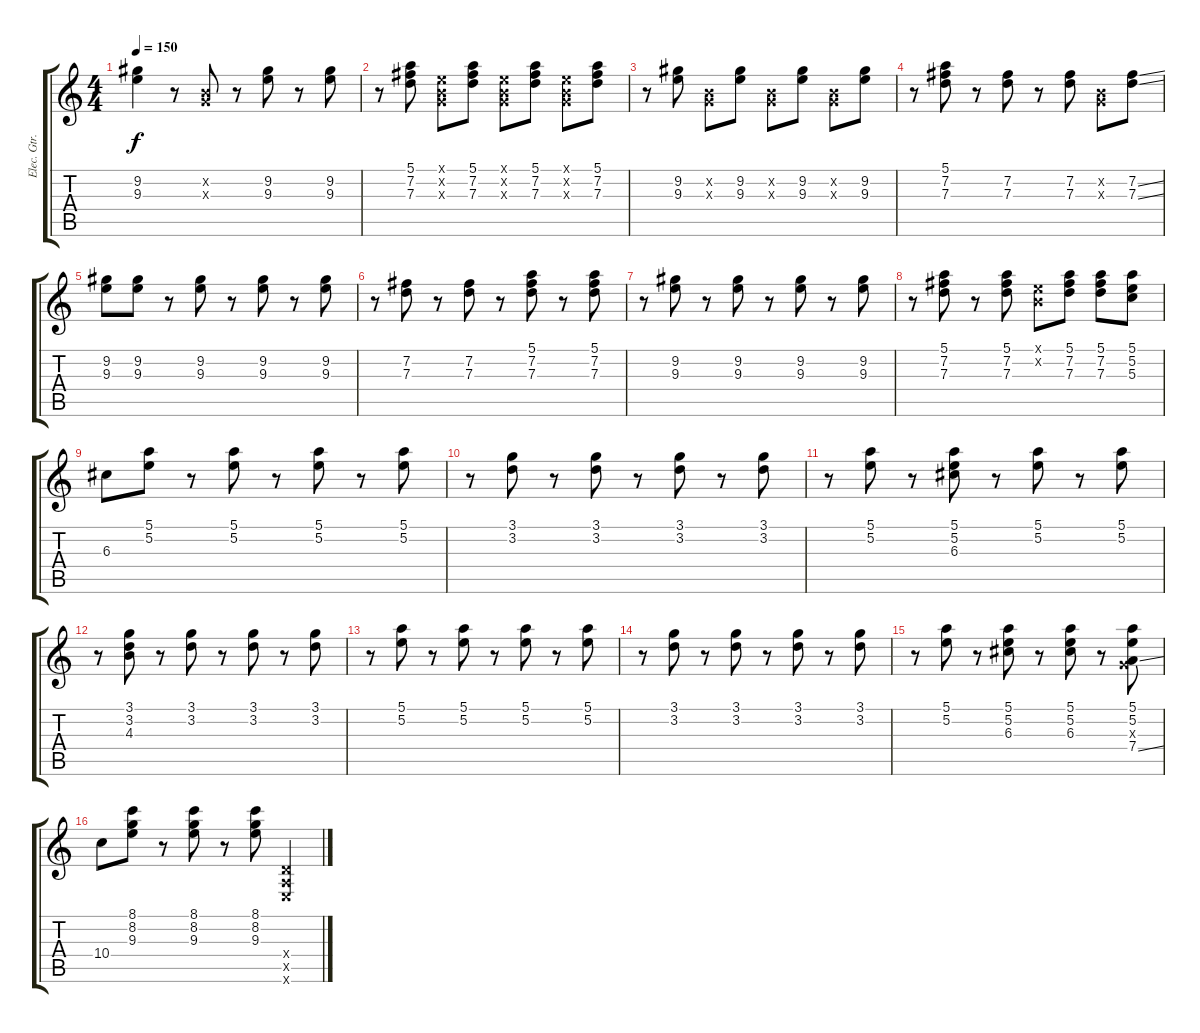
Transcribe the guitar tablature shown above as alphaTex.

\track ("Elec. Gtr." "Elec. Gtr.") {instrument electricguitarclean}
\staff {score tabs}
\tuning (E4 B3 G3 D3 A2 E2) {hide}
\ts (4 4)
\tempo 150
\clef g2
\ks c
(9.2 9.3).4{dy f} r.8 (0.2{x} 0.3{x}).8 r.8 (9.2 9.3).8 r.8 (9.2 9.3).8 |
r.8 (5.1 7.2 7.3).8 (0.1{x} 0.2{x} 0.3{x}).8 (5.1 7.2 7.3).8 (0.1{x} 0.2{x} 0.3{x}).8 (5.1 7.2 7.3).8 (0.1{x} 0.2{x} 0.3{x}).8 (5.1 7.2 7.3).8 |
r.8 (9.2 9.3).8 (0.2{x} 0.3{x}).8 (9.2 9.3).8 (0.2{x} 0.3{x}).8 (9.2 9.3).8 (0.2{x} 0.3{x}).8 (9.2 9.3).8 |
r.8 (5.1 7.2 7.3).8 r.8 (7.2 7.3).8 r.8 (7.2 7.3).8 (0.2{x} 0.3{x}).8 (7.2{ss} 7.3{ss}).8 |
(9.2 9.3).8 (9.2 9.3).8 r.8 (9.2 9.3).8 r.8 (9.2 9.3).8 r.8 (9.2 9.3).8 |
r.8 (7.2 7.3).8 r.8 (7.2 7.3).8 r.8 (5.1 7.2 7.3).8 r.8 (5.1 7.2 7.3).8 |
r.8 (9.2 9.3).8 r.8 (9.2 9.3).8 r.8 (9.2 9.3).8 r.8 (9.2 9.3).8 |
r.8 (5.1 7.2 7.3).8 r.8 (5.1 7.2 7.3).8 (0.1{x} 0.2{x}).8 (5.1 7.2 7.3).8 (5.1 7.2 7.3).8 (5.1 5.2 5.3).8 |
6.3.8 (5.1 5.2).8 r.8 (5.1 5.2).8 r.8 (5.1 5.2).8 r.8 (5.1 5.2).8 |
r.8 (3.1 3.2).8 r.8 (3.1 3.2).8 r.8 (3.1 3.2).8 r.8 (3.1 3.2).8 |
r.8 (5.1 5.2).8 r.8 (5.1 5.2 6.3).8 r.8 (5.1 5.2).8 r.8 (5.1 5.2).8 |
r.8 (3.1 3.2 4.3).8 r.8 (3.1 3.2).8 r.8 (3.1 3.2).8 r.8 (3.1 3.2).8 |
r.8 (5.1 5.2).8 r.8 (5.1 5.2).8 r.8 (5.1 5.2).8 r.8 (5.1 5.2).8 |
r.8 (3.1 3.2).8 r.8 (3.1 3.2).8 r.8 (3.1 3.2).8 r.8 (3.1 3.2).8 |
r.8 (5.1 5.2).8 r.8 (5.1 5.2 6.3).8 r.8 (5.1 5.2 6.3).8 r.8 (5.1 5.2 0.3{x} 7.4{ss}).8 |
10.4.8 (8.1 8.2 9.3).8 r.8 (8.1 8.2 9.3).8 r.8 (8.1 8.2 9.3).8 (0.4{x} 0.5{x} 0.6{x}).4
